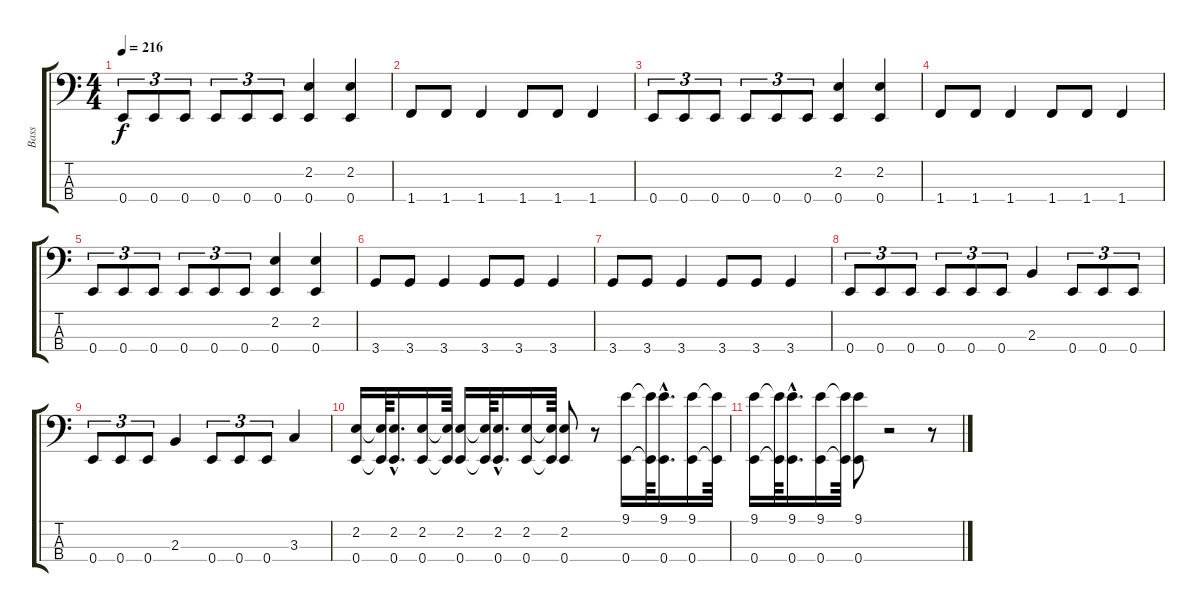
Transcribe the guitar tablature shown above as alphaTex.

\track ("Bass" "Bass") {instrument electricbasspick}
\staff {score tabs}
\tuning (G2 D2 A1 E1) {hide}
\ts (4 4)
\tempo 216
\clef f4
\ks c
0.4.8{tu (3 2) dy f} 0.4.8{tu (3 2)} 0.4.8{tu (3 2)} 0.4.8{tu (3 2)} 0.4.8{tu (3 2)} 0.4.8{tu (3 2)} (2.2 0.4).4 (2.2 0.4).4 |
1.4.8 1.4.8 1.4.4 1.4.8 1.4.8 1.4.4 |
0.4.8{tu (3 2)} 0.4.8{tu (3 2)} 0.4.8{tu (3 2)} 0.4.8{tu (3 2)} 0.4.8{tu (3 2)} 0.4.8{tu (3 2)} (2.2 0.4).4 (2.2 0.4).4 |
1.4.8 1.4.8 1.4.4 1.4.8 1.4.8 1.4.4 |
0.4.8{tu (3 2)} 0.4.8{tu (3 2)} 0.4.8{tu (3 2)} 0.4.8{tu (3 2)} 0.4.8{tu (3 2)} 0.4.8{tu (3 2)} (2.2 0.4).4 (2.2 0.4).4 |
3.4.8 3.4.8 3.4.4 3.4.8 3.4.8 3.4.4 |
3.4.8 3.4.8 3.4.4 3.4.8 3.4.8 3.4.4 |
0.4.8{tu (3 2)} 0.4.8{tu (3 2)} 0.4.8{tu (3 2)} 0.4.8{tu (3 2)} 0.4.8{tu (3 2)} 0.4.8{tu (3 2)} 2.3.4 0.4.8{tu (3 2)} 0.4.8{tu (3 2)} 0.4.8{tu (3 2)} |
0.4.8{tu (3 2)} 0.4.8{tu (3 2)} 0.4.8{tu (3 2)} 2.3.4 0.4.8{tu (3 2)} 0.4.8{tu (3 2)} 0.4.8{tu (3 2)} 3.3.4 |
(2.2 0.4).16 (2.2{t} 0.4{t}).64 (2.2{hac} 0.4{hac}).16{d} (2.2 0.4).16 (2.2{t} 0.4{t}).64 (2.2 0.4).16 (2.2{t} 0.4{t}).64 (2.2{hac} 0.4{hac}).16{d} (2.2 0.4).16 (2.2{t} 0.4{t}).64 (2.2 0.4).8 r.8 (9.1 0.4).16 (9.1{t} 0.4{t}).64 (9.1{hac} 0.4{hac}).16{d} (9.1 0.4).16 (9.1{t} 0.4{t}).64 |
(9.1 0.4).16 (9.1{t} 0.4{t}).64 (9.1{hac} 0.4{hac}).16{d} (9.1 0.4).16 (9.1{t} 0.4{t}).64 (9.1 0.4).8 r.2 r.8
